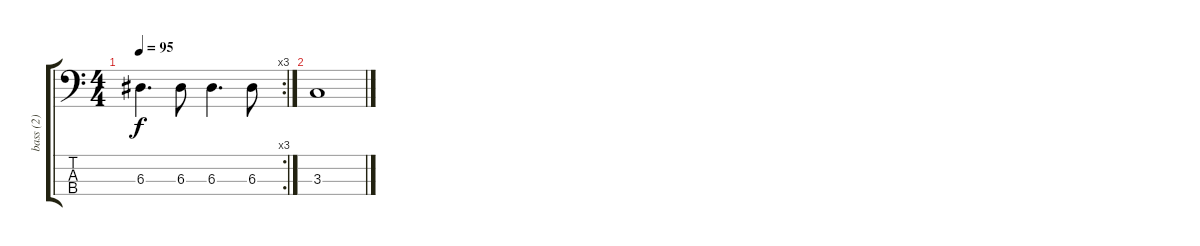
\track ("bass (2)" "bass (2)") {instrument electricbassfinger}
\staff {score tabs}
\tuning (G2 D2 A1 E1) {hide}
\rc 3
\ts (4 4)
\tempo 95
\clef f4
\ks c
6.3.4{d dy f} 6.3.8 6.3.4{d} 6.3.8 |
3.3.1{volume 0}
